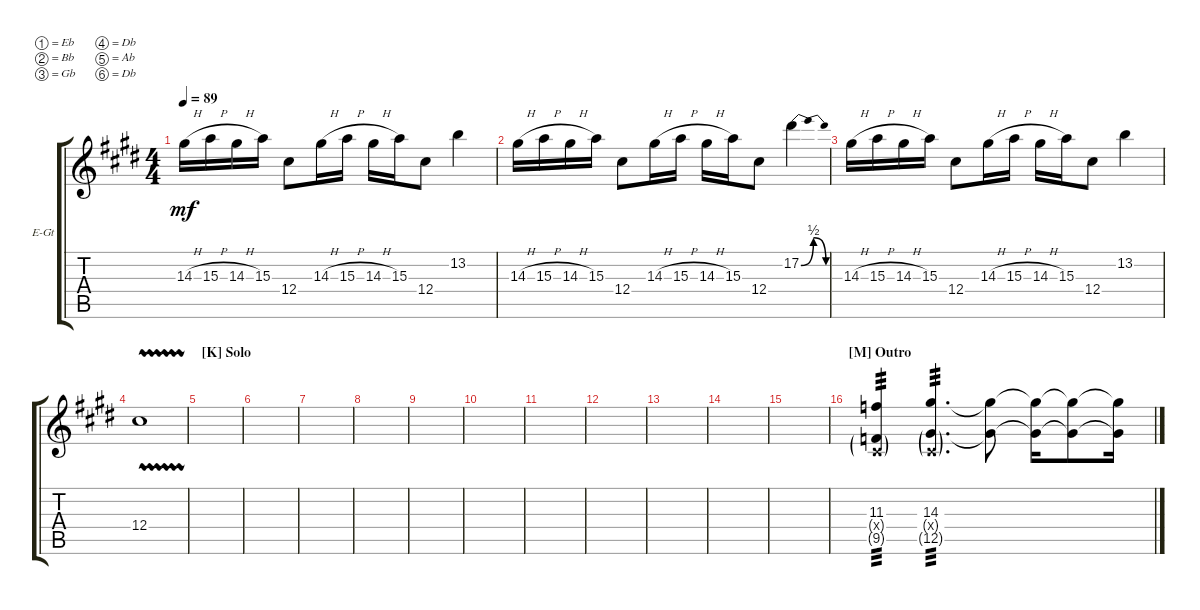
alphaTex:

\defaultSystemsLayout 4
\bracketExtendMode groupsimilarinstruments
\firstSystemTrackNameOrientation horizontal
\otherSystemsTrackNameOrientation horizontal
\track ("Tremonti" "E-Gt") {instrument overdrivenguitar}
\staff {score tabs}
\tuning (Eb4 Bb3 Gb3 Db3 Ab2 Db2)
\ts (4 4)
\tempo 89
\clef g2
\ks c#minor
14.3{h}.16{dy mf} 15.3{h}.16 14.3{h}.16 15.3.16 12.4.8 14.3{h}.16 15.3{h}.16 14.3{h}.16 15.3.16 12.4.8 13.2.4 |
14.3{h}.16 15.3{h}.16 14.3{h}.16 15.3.16 12.4.8 14.3{h}.16 15.3{h}.16 14.3{h}.16 15.3.16 12.4.8 17.2{be (bendrelease 0 0 13.799999999999999 2 27.599999999999998 2 30 0)}.4 |
14.3{h}.16 15.3{h}.16 14.3{h}.16 15.3.16 12.4.8 14.3{h}.16 15.3{h}.16 14.3{h}.16 15.3.16 12.4.8 13.2.4 |
12.4{vw}.1 |
\section ("K" "Solo")
|
|
|
|
|
|
|
|
|
|
|
\section ("M" "Outro")
(11.3 0.4{g x} 9.5{g}).4{tp 3} (14.3 0.4{g x} 12.5{g}).4{d tp 3} (14.3{t} 12.5{t}).8 (14.3{t} 12.5{t}).16 (14.3{t} 12.5{t}).8 (14.3{t} 12.5{t}).16
